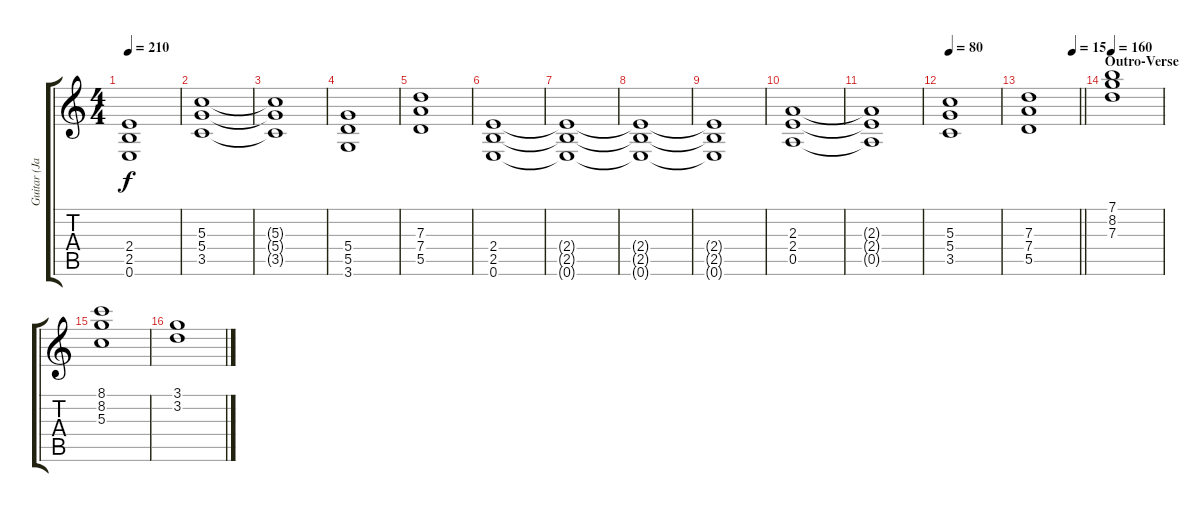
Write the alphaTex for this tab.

\track ("Guitar (Janick Gers)" "Guitar (Ja") {instrument electricguitarjazz}
\staff {score tabs}
\tuning (E4 B3 G3 D3 A2 E2) {hide}
\ts (4 4)
\tempo 210
\clef g2
\ks c
(2.4{t} 2.5{t} 0.6{t}).1{dy f} |
(5.3 5.4 3.5).1 |
(5.3{t} 5.4{t} 3.5{t}).1 |
(5.4 5.5 3.6).1 |
(7.3 7.4 5.5).1 |
(2.4 2.5 0.6).1 |
(2.4{t} 2.5{t} 0.6{t}).1 |
(2.4{t} 2.5{t} 0.6{t}).1 |
(2.4{t} 2.5{t} 0.6{t}).1 |
(2.3 2.4 0.5).1 |
(2.3{t} 2.4{t} 0.5{t}).1 |
\tempo 80
(5.3 5.4 3.5).1 |
\tempo (15 0.875)
\barLineRight lightlight
(7.3 7.4 5.5).1 |
\section ("" "Outro-Verse")
\tempo 160
(7.1 8.2 7.3).1{volume 13 instrument electricguitarjazz} |
(8.1 8.2 5.3).1 |
(3.1 3.2).1
